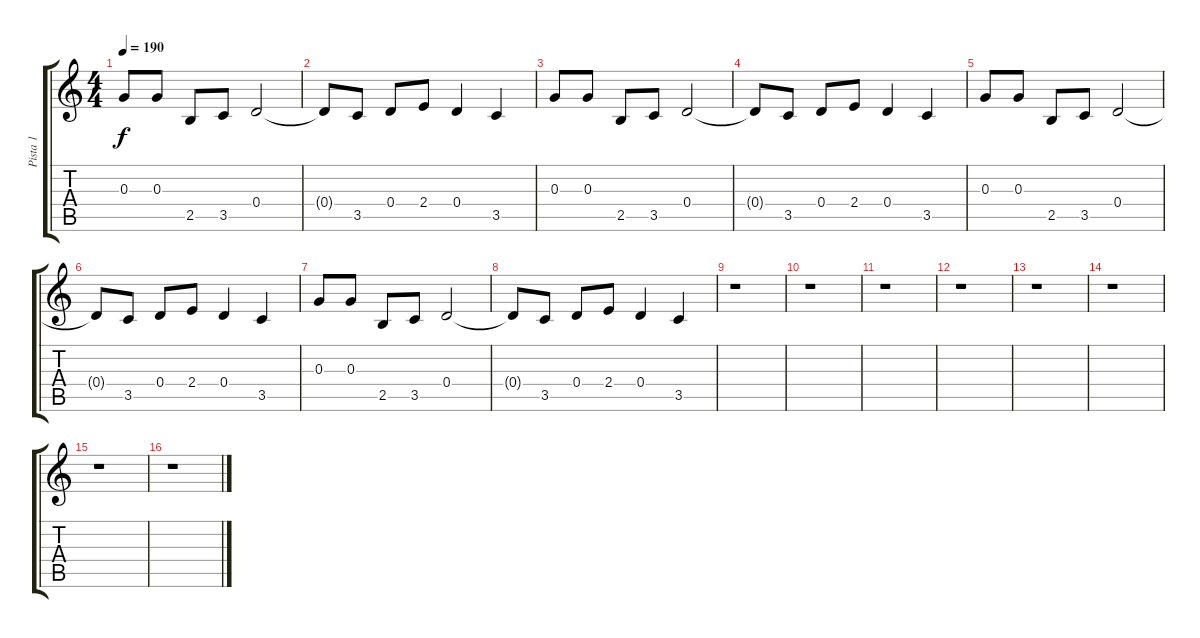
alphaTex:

\track ("Pista 1" "Pista 1") {instrument distortionguitar}
\staff {score tabs}
\tuning (E4 B3 G3 D3 A2 E2) {hide}
\ts (4 4)
\tempo 190
\clef g2
\ks c
0.3.8{dy f} 0.3.8 2.5.8 3.5.8 0.4.2 |
0.4{t}.8 3.5.8 0.4.8 2.4.8 0.4.4 3.5.4 |
0.3.8 0.3.8 2.5.8 3.5.8 0.4.2 |
0.4{t}.8 3.5.8 0.4.8 2.4.8 0.4.4 3.5.4 |
0.3.8 0.3.8 2.5.8 3.5.8 0.4.2 |
0.4{t}.8 3.5.8 0.4.8 2.4.8 0.4.4 3.5.4 |
0.3.8 0.3.8 2.5.8 3.5.8 0.4.2 |
0.4{t}.8 3.5.8 0.4.8 2.4.8 0.4.4 3.5.4 |
r.1 |
r.1 |
r.1 |
r.1 |
r.1 |
r.1 |
r.1 |
r.1
